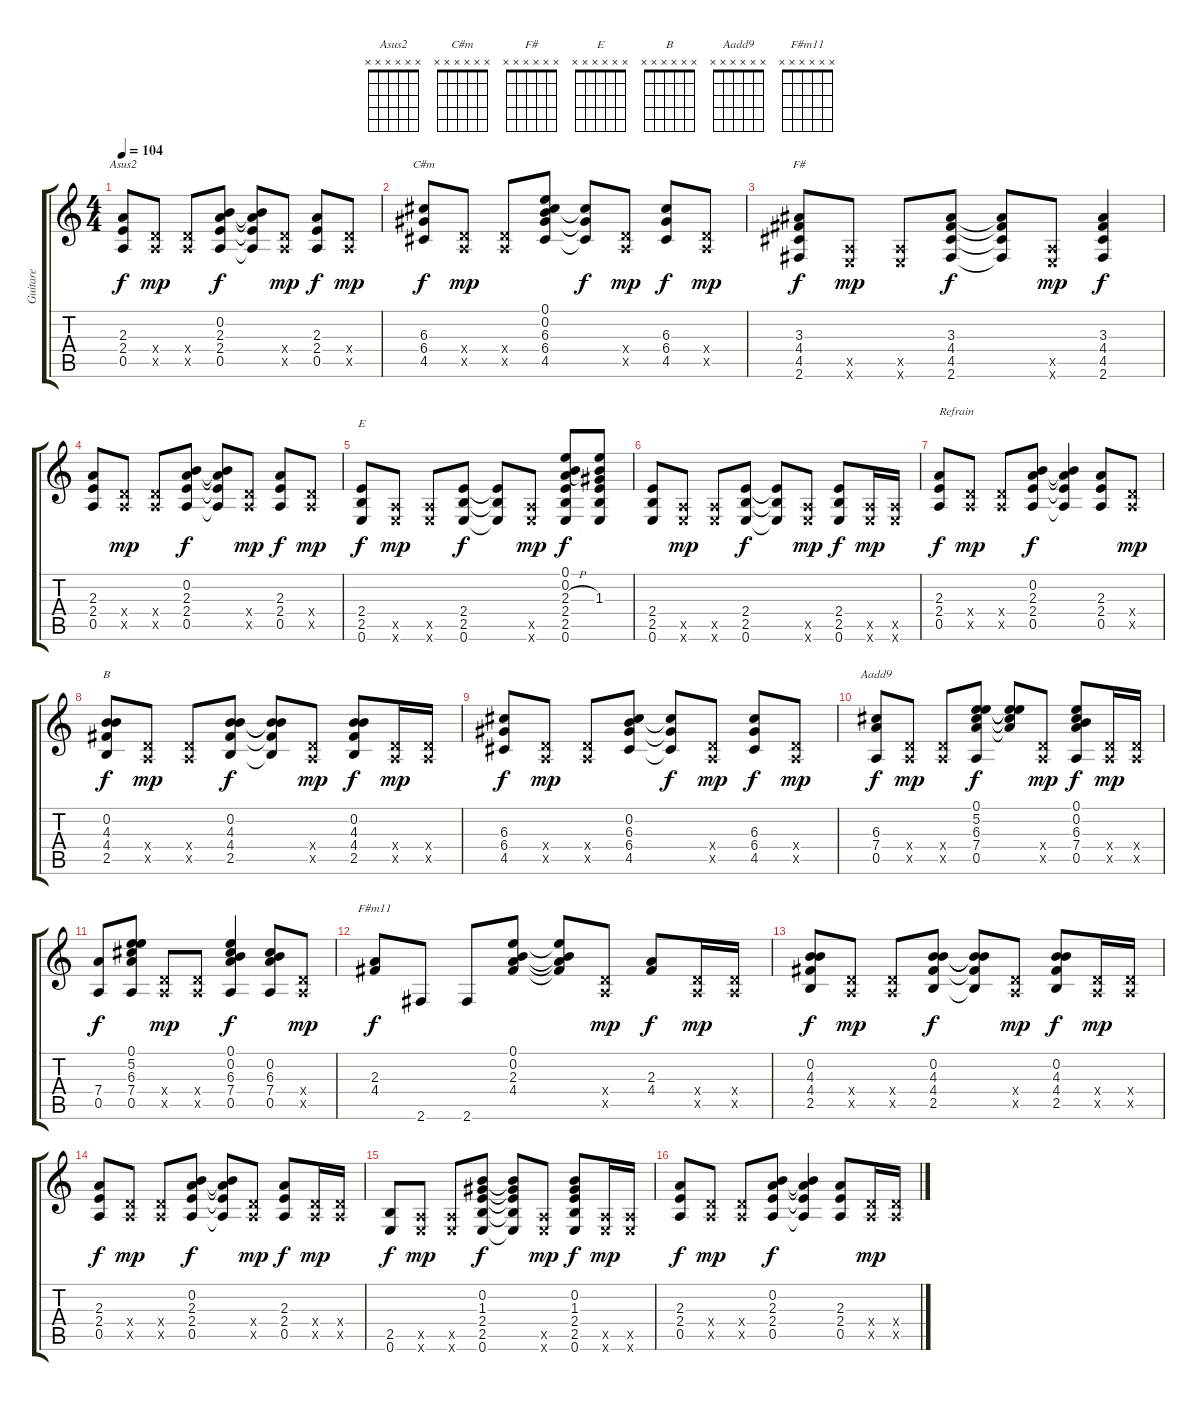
\track ("Guitare" "Guitare") {instrument acousticguitarsteel}
\staff {score tabs}
\tuning (E4 B3 G3 D3 A2 E2) {hide}
\chord ("Asus2" x x x x x x) {firstfret 0}
\chord ("C#m" x x x x x x) {firstfret 0}
\chord ("F#" x x x x x x) {firstfret 0}
\chord ("E" x x x x x x) {firstfret 0}
\chord ("B" x x x x x x) {firstfret 0}
\chord ("Aadd9" x x x x x x) {firstfret 0}
\chord ("F#m11" x x x x x x) {firstfret 0}
\ts (4 4)
\tempo 104
\clef g2
\ks c
(2.3 2.4 0.5).8{ch "Asus2" dy f} (0.4{x} 0.5{x}).8{dy mp} (0.4{x} 0.5{x}).8 (0.2 2.3 2.4 0.5).8{dy f} (0.2{t} 2.3{t} 2.4{t} 0.5{t}).8 (0.4{x} 0.5{x}).8{dy mp} (2.3 2.4 0.5).8{dy f} (0.4{x} 0.5{x}).8{dy mp} |
(6.3 6.4 4.5).8{ch "C#m" dy f} (0.4{x} 0.5{x}).8{dy mp} (0.4{x} 0.5{x}).8 (0.1 0.2 6.3 6.4 4.5).8 (6.3{t} 6.4{t} 4.5{t}).8{dy f} (0.4{x} 0.5{x}).8{dy mp} (6.3 6.4 4.5).8{dy f} (0.4{x} 0.5{x}).8{dy mp} |
(3.3 4.4 4.5 2.6).8{ch "F#" dy f} (0.5{x} 0.6{x}).8{dy mp} (0.5{x} 0.6{x}).8 (3.3 4.4 4.5 2.6).8{dy f} (3.3{t} 4.4{t} 4.5{t} 2.6{t}).8 (0.5{x} 0.6{x}).8{dy mp} (3.3 4.4 4.5 2.6).4{dy f} |
(2.3 2.4 0.5).8 (0.4{x} 0.5{x}).8{dy mp} (0.4{x} 0.5{x}).8 (0.2 2.3 2.4 0.5).8{dy f} (0.2{t} 2.3{t} 2.4{t} 0.5{t}).8 (0.4{x} 0.5{x}).8{dy mp} (2.3 2.4 0.5).8{dy f} (0.4{x} 0.5{x}).8{dy mp} |
(2.4 2.5 0.6).8{ch "E" dy f} (0.5{x} 0.6{x}).8{dy mp} (0.5{x} 0.6{x}).8 (2.4 2.5 0.6).8{dy f} (2.4{t} 2.5{t} 0.6{t}).8 (0.5{x} 0.6{x}).8{dy mp} (0.1 0.2 2.3{h} 2.4 2.5 0.6).8{dy f} (0.1{t} 0.2{t} 1.3 2.4{t} 2.5{t} 0.6{t}).8 |
(2.4 2.5 0.6).8 (0.5{x} 0.6{x}).8{dy mp} (0.5{x} 0.6{x}).8 (2.4 2.5 0.6).8{dy f} (2.4{t} 2.5{t} 0.6{t}).8 (0.5{x} 0.6{x}).8{dy mp} (2.4 2.5 0.6).8{dy f} (0.5{x} 0.6{x}).16{dy mp} (0.5{x} 0.6{x}).16 |
(2.3 2.4 0.5).8{txt "Refrain" dy f} (0.4{x} 0.5{x}).8{dy mp} (0.4{x} 0.5{x}).8 (0.2 2.3 2.4 0.5).8{dy f} (0.2{t} 2.3{t} 2.4{t} 0.5{t}).4 (2.3 2.4 0.5).8 (0.4{x} 0.5{x}).8{dy mp} |
(0.2 4.3 4.4 2.5).8{ch "B" dy f} (0.4{x} 0.5{x}).8{dy mp} (0.4{x} 0.5{x}).8 (0.2 4.3 4.4 2.5).8{dy f} (0.2{t} 4.3{t} 4.4{t} 2.5{t}).8 (0.4{x} 0.5{x}).8{dy mp} (0.2 4.3 4.4 2.5).8{dy f} (0.4{x} 0.5{x}).16{dy mp} (0.4{x} 0.5{x}).16 |
(6.3 6.4 4.5).8{dy f} (0.4{x} 0.5{x}).8{dy mp} (0.4{x} 0.5{x}).8 (0.2 6.3 6.4 4.5).8 (6.3{t} 6.4{t} 4.5{t}).8{dy f} (0.4{x} 0.5{x}).8{dy mp} (6.3 6.4 4.5).8{dy f} (0.4{x} 0.5{x}).8{dy mp} |
(6.3 7.4 0.5).8{ch "Aadd9" dy f} (0.4{x} 0.5{x}).8{dy mp} (0.4{x} 0.5{x}).8 (0.1 5.2 6.3 7.4 0.5).8{dy f} (0.1{t} 5.2{t} 6.3{t} 7.4{t}).8 (0.4{x} 0.5{x}).8{dy mp} (0.1 0.2 6.3 7.4 0.5).8{dy f} (0.4{x} 0.5{x}).16{dy mp} (0.4{x} 0.5{x}).16 |
(7.4 0.5).8{dy f} (0.1 5.2 6.3 7.4 0.5).8 (0.4{x} 0.5{x}).8{dy mp} (0.4{x} 0.5{x}).8 (0.1 0.2 6.3 7.4 0.5).4{dy f} (0.2 6.3 7.4 0.5).8 (0.4{x} 0.5{x}).8{dy mp} |
(2.3 4.4).8{ch "F#m11" dy f} 2.6.8 2.6.8 (0.1 0.2 2.3 4.4).8 (0.1{t} 0.2{t} 2.3{t} 4.4{t}).8 (0.4{x} 0.5{x}).8{dy mp} (2.3 4.4).8{dy f} (0.4{x} 0.5{x}).16{dy mp} (0.4{x} 0.5{x}).16 |
(0.2 4.3 4.4 2.5).8{dy f} (0.4{x} 0.5{x}).8{dy mp} (0.4{x} 0.5{x}).8 (0.2 4.3 4.4 2.5).8{dy f} (0.2{t} 4.3{t} 4.4{t} 2.5{t}).8 (0.4{x} 0.5{x}).8{dy mp} (0.2 4.3 4.4 2.5).8{dy f} (0.4{x} 0.5{x}).16{dy mp} (0.4{x} 0.5{x}).16 |
(2.3 2.4 0.5).8{dy f} (0.4{x} 0.5{x}).8{dy mp} (0.4{x} 0.5{x}).8 (0.2 2.3 2.4 0.5).8{dy f} (0.2{t} 2.3{t} 2.4{t} 0.5{t}).8 (0.4{x} 0.5{x}).8{dy mp} (2.3 2.4 0.5).8{dy f} (0.4{x} 0.5{x}).16{dy mp} (0.4{x} 0.5{x}).16 |
(2.5 0.6).8{dy f} (0.5{x} 0.6{x}).8{dy mp} (0.5{x} 0.6{x}).8 (0.2 1.3 2.4 2.5 0.6).8{dy f} (0.2{t} 1.3{t} 2.4{t} 2.5{t} 0.6{t}).8 (0.5{x} 0.6{x}).8{dy mp} (0.2 1.3 2.4 2.5 0.6).8{dy f} (0.5{x} 0.6{x}).16{dy mp} (0.5{x} 0.6{x}).16 |
(2.3 2.4 0.5).8{dy f} (0.4{x} 0.5{x}).8{dy mp} (0.4{x} 0.5{x}).8 (0.2 2.3 2.4 0.5).8{dy f} (0.2{t} 2.3{t} 2.4{t} 0.5{t}).4 (2.3 2.4 0.5).8 (0.4{x} 0.5{x}).16{dy mp} (0.4{x} 0.5{x}).16
